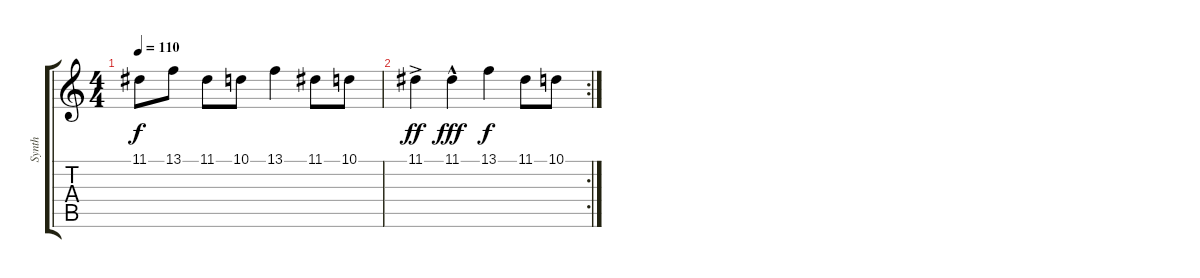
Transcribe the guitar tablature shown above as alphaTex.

\track ("Synth" "Synth") {instrument marimba}
\staff {score tabs}
\tuning (E4 B3 G3 D3 A2 E2) {hide}
\ts (4 4)
\tempo 110
\clef g2
\ks c
11.1.8{dy f} 13.1.8 11.1.8 10.1.8 13.1.4 11.1.8 10.1.8 |
\rc 2
11.1{ac}.4{dy ff} 11.1{hac}.4{dy fff} 13.1.4{dy f} 11.1.8 10.1.8
